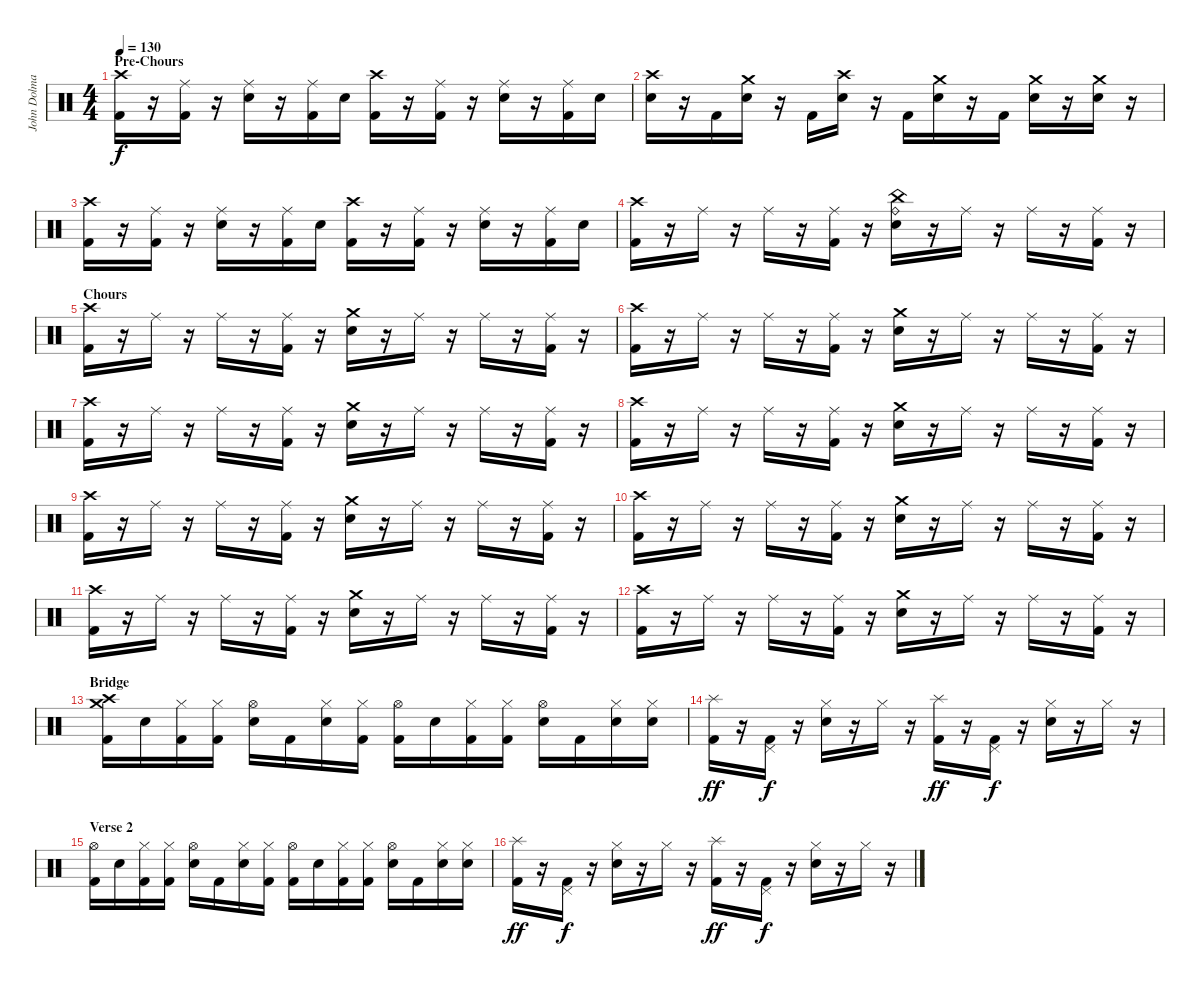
\track ("John Dolmayan" "John Dolma") {instrument percussion}
\staff {score}
\articulation defaults
\ts (4 4)
\section ("" "Pre-Chours")
\tempo 130
\clef neutral
\ks c
("Crash high (hit)" "Kick (hit) 2").16{dy f} r.16 ("Ride (middle)" "Kick (hit) 2").16 r.16 ("Ride (middle)" "Electric Snare (hit)").16 r.16 ("Ride (middle)" "Kick (hit) 2").16 "Electric Snare (hit)".16 ("Crash high (hit)" "Kick (hit) 2").16 r.16 ("Ride (middle)" "Kick (hit) 2").16 r.16 ("Ride (middle)" "Electric Snare (hit)").16 r.16 ("Ride (middle)" "Kick (hit) 2").16 "Electric Snare (hit)".16 |
("Crash high (hit)" "Electric Snare (hit)").16 r.16 "Kick (hit) 2".16 ("Crash medium (hit)" "Electric Snare (hit)").16 r.16 "Kick (hit) 2".16 ("Crash high (hit)" "Electric Snare (hit)").16 r.16 "Kick (hit) 2".16 ("Crash medium (hit)" "Electric Snare (hit)").16 r.16 "Kick (hit) 2".16 ("Crash medium (hit)" "Electric Snare (hit)").16 r.16 ("Crash medium (hit)" "Electric Snare (hit)").16 r.16 |
("Crash high (hit)" "Kick (hit) 2").16 r.16 ("Ride (middle)" "Kick (hit) 2").16 r.16 ("Ride (middle)" "Electric Snare (hit)").16 r.16 ("Ride (middle)" "Kick (hit) 2").16 "Electric Snare (hit)".16 ("Crash high (hit)" "Kick (hit) 2").16 r.16 ("Ride (middle)" "Kick (hit) 2").16 r.16 ("Ride (middle)" "Electric Snare (hit)").16 r.16 ("Ride (middle)" "Kick (hit) 2").16 "Electric Snare (hit)".16 |
("Crash high (hit)" "Kick (hit) 2").16 r.16 "Ride (middle)".16 r.16 "Ride (middle)".16 r.16 ("Ride (middle)" "Kick (hit) 2").16 r.16 ("China (hit)" "Ride (bell)" "Electric Snare (hit)").16 r.16 "Ride (middle)".16 r.16 "Ride (middle)".16 r.16 ("Ride (middle)" "Kick (hit) 2").16 r.16 |
\section ("" "Chours")
("Crash high (hit)" "Kick (hit) 2").16 r.16 "Ride (middle)".16 r.16 "Ride (middle)".16 r.16 ("Ride (middle)" "Kick (hit) 2").16 r.16 ("Crash medium (hit)" "Electric Snare (hit)").16 r.16 "Ride (middle)".16 r.16 "Ride (middle)".16 r.16 ("Ride (middle)" "Kick (hit) 2").16 r.16 |
("Crash high (hit)" "Kick (hit) 2").16 r.16 "Ride (middle)".16 r.16 "Ride (middle)".16 r.16 ("Ride (middle)" "Kick (hit) 2").16 r.16 ("Crash medium (hit)" "Electric Snare (hit)").16 r.16 "Ride (middle)".16 r.16 "Ride (middle)".16 r.16 ("Ride (middle)" "Kick (hit) 2").16 r.16 |
("Crash high (hit)" "Kick (hit) 2").16 r.16 "Ride (middle)".16 r.16 "Ride (middle)".16 r.16 ("Ride (middle)" "Kick (hit) 2").16 r.16 ("Crash medium (hit)" "Electric Snare (hit)").16 r.16 "Ride (middle)".16 r.16 "Ride (middle)".16 r.16 ("Ride (middle)" "Kick (hit) 2").16 r.16 |
("Crash high (hit)" "Kick (hit) 2").16 r.16 "Ride (middle)".16 r.16 "Ride (middle)".16 r.16 ("Ride (middle)" "Kick (hit) 2").16 r.16 ("Crash medium (hit)" "Electric Snare (hit)").16 r.16 "Ride (middle)".16 r.16 "Ride (middle)".16 r.16 ("Ride (middle)" "Kick (hit) 2").16 r.16 |
("Crash high (hit)" "Kick (hit) 2").16 r.16 "Ride (middle)".16 r.16 "Ride (middle)".16 r.16 ("Ride (middle)" "Kick (hit) 2").16 r.16 ("Crash medium (hit)" "Electric Snare (hit)").16 r.16 "Ride (middle)".16 r.16 "Ride (middle)".16 r.16 ("Ride (middle)" "Kick (hit) 2").16 r.16 |
("Crash high (hit)" "Kick (hit) 2").16 r.16 "Ride (middle)".16 r.16 "Ride (middle)".16 r.16 ("Ride (middle)" "Kick (hit) 2").16 r.16 ("Crash medium (hit)" "Electric Snare (hit)").16 r.16 "Ride (middle)".16 r.16 "Ride (middle)".16 r.16 ("Ride (middle)" "Kick (hit) 2").16 r.16 |
("Crash high (hit)" "Kick (hit) 2").16 r.16 "Ride (middle)".16 r.16 "Ride (middle)".16 r.16 ("Ride (middle)" "Kick (hit) 2").16 r.16 ("Crash medium (hit)" "Electric Snare (hit)").16 r.16 "Ride (middle)".16 r.16 "Ride (middle)".16 r.16 ("Ride (middle)" "Kick (hit) 2").16 r.16 |
("Crash high (hit)" "Kick (hit) 2").16 r.16 "Ride (middle)".16 r.16 "Ride (middle)".16 r.16 ("Ride (middle)" "Kick (hit) 2").16 r.16 ("Crash medium (hit)" "Electric Snare (hit)").16 r.16 "Ride (middle)".16 r.16 "Ride (middle)".16 r.16 ("Ride (middle)" "Kick (hit) 2").16 r.16 |
\section ("" "Bridge")
("Crash high (hit)" "Crash medium (hit)" "Kick (hit) 2").16 "Electric Snare (hit)".16 ("Hi-Hat (closed)" "Kick (hit) 2").16 ("Hi-Hat (closed)" "Kick (hit) 2").16 ("Hi-Hat (open)" "Electric Snare (hit)").16 "Kick (hit) 2".16 ("Hi-Hat (closed)" "Electric Snare (hit)").16 ("Hi-Hat (closed)" "Kick (hit) 2").16 ("Hi-Hat (open)" "Kick (hit) 2").16 "Electric Snare (hit)".16 ("Hi-Hat (closed)" "Kick (hit) 2").16 ("Hi-Hat (closed)" "Kick (hit) 2").16 ("Hi-Hat (open)" "Electric Snare (hit)").16 "Kick (hit) 2".16 ("Hi-Hat (closed)" "Electric Snare (hit)").16 ("Hi-Hat (closed)" "Electric Snare (hit)").16 |
("Splash (hit)" "Kick (hit) 2").16{dy ff} r.16 ("Pedal Hi-Hat (hit)" "Kick (hit) 2").16{dy f} r.16 ("Hi-Hat (closed)" "Electric Snare (hit)").16 r.16 "Hi-Hat (closed)".16 r.16 ("Splash (hit)" "Kick (hit) 2").16{dy ff} r.16 ("Pedal Hi-Hat (hit)" "Kick (hit) 2").16{dy f} r.16 ("Hi-Hat (closed)" "Electric Snare (hit)").16 r.16 "Hi-Hat (closed)".16 r.16 |
\section ("" "Verse 2")
("Hi-Hat (open)" "Kick (hit) 2").16 "Electric Snare (hit)".16 ("Hi-Hat (closed)" "Kick (hit) 2").16 ("Hi-Hat (closed)" "Kick (hit) 2").16 ("Hi-Hat (open)" "Electric Snare (hit)").16 "Kick (hit) 2".16 ("Hi-Hat (closed)" "Electric Snare (hit)").16 ("Hi-Hat (closed)" "Kick (hit) 2").16 ("Hi-Hat (open)" "Kick (hit) 2").16 "Electric Snare (hit)".16 ("Hi-Hat (closed)" "Kick (hit) 2").16 ("Hi-Hat (closed)" "Kick (hit) 2").16 ("Hi-Hat (open)" "Electric Snare (hit)").16 "Kick (hit) 2".16 ("Hi-Hat (closed)" "Electric Snare (hit)").16 ("Hi-Hat (closed)" "Electric Snare (hit)").16 |
("Splash (hit)" "Kick (hit) 2").16{dy ff} r.16 ("Pedal Hi-Hat (hit)" "Kick (hit) 2").16{dy f} r.16 ("Hi-Hat (closed)" "Electric Snare (hit)").16 r.16 "Hi-Hat (closed)".16 r.16 ("Splash (hit)" "Kick (hit) 2").16{dy ff} r.16 ("Pedal Hi-Hat (hit)" "Kick (hit) 2").16{dy f} r.16 ("Hi-Hat (closed)" "Electric Snare (hit)").16 r.16 "Hi-Hat (closed)".16 r.16
